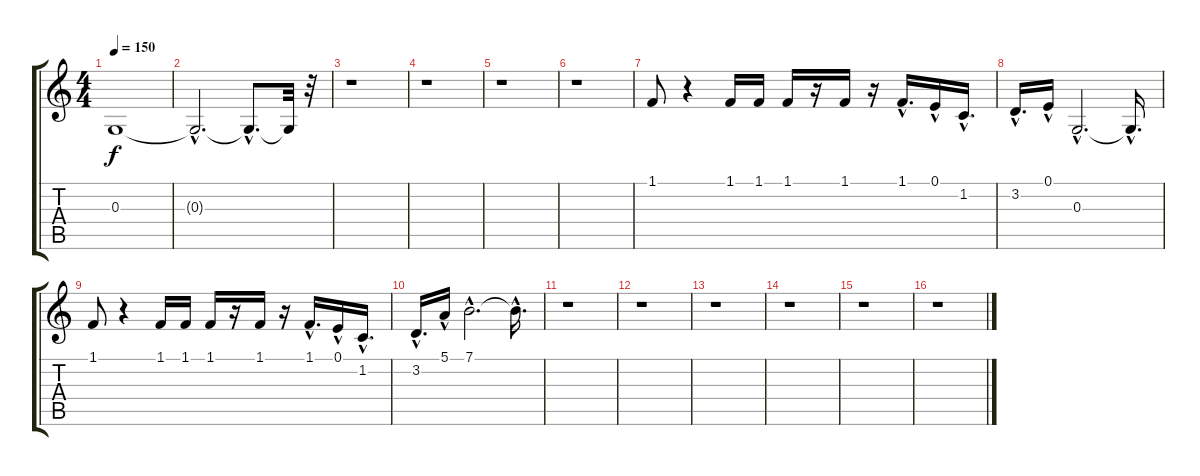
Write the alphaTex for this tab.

\track "" {instrument trumpet}
\staff {score tabs}
\tuning (E4 B3 G3 D3 A2 E2) {hide}
\ts (4 4)
\tempo 150
\clef g2
\ks c
0.3{t}.1{dy f} |
0.3{hac t}.2{d} 0.3{hac t}.8{d} 0.3{t}.32 r.32 |
r.1 |
r.1 |
r.1 |
r.1 |
1.1.8 r.4 1.1.16 1.1.16 1.1.16 r.16 1.1.16 r.16 1.1{hac}.16{d} 0.1{hac}.16 1.2{hac}.16{d} |
3.2{hac}.16{d} 0.1{hac}.16 0.3{hac}.2{d} 0.3{hac t}.16{d} |
1.1.8 r.4 1.1.16 1.1.16 1.1.16 r.16 1.1.16 r.16 1.1{hac}.16{d} 0.1{hac}.16 1.2{hac}.16{d} |
3.2{hac}.16{d} 5.1{hac}.16 7.1{hac}.2{d} 7.1{hac t}.16{d} |
r.1 |
r.1 |
r.1 |
r.1 |
r.1 |
r.1
